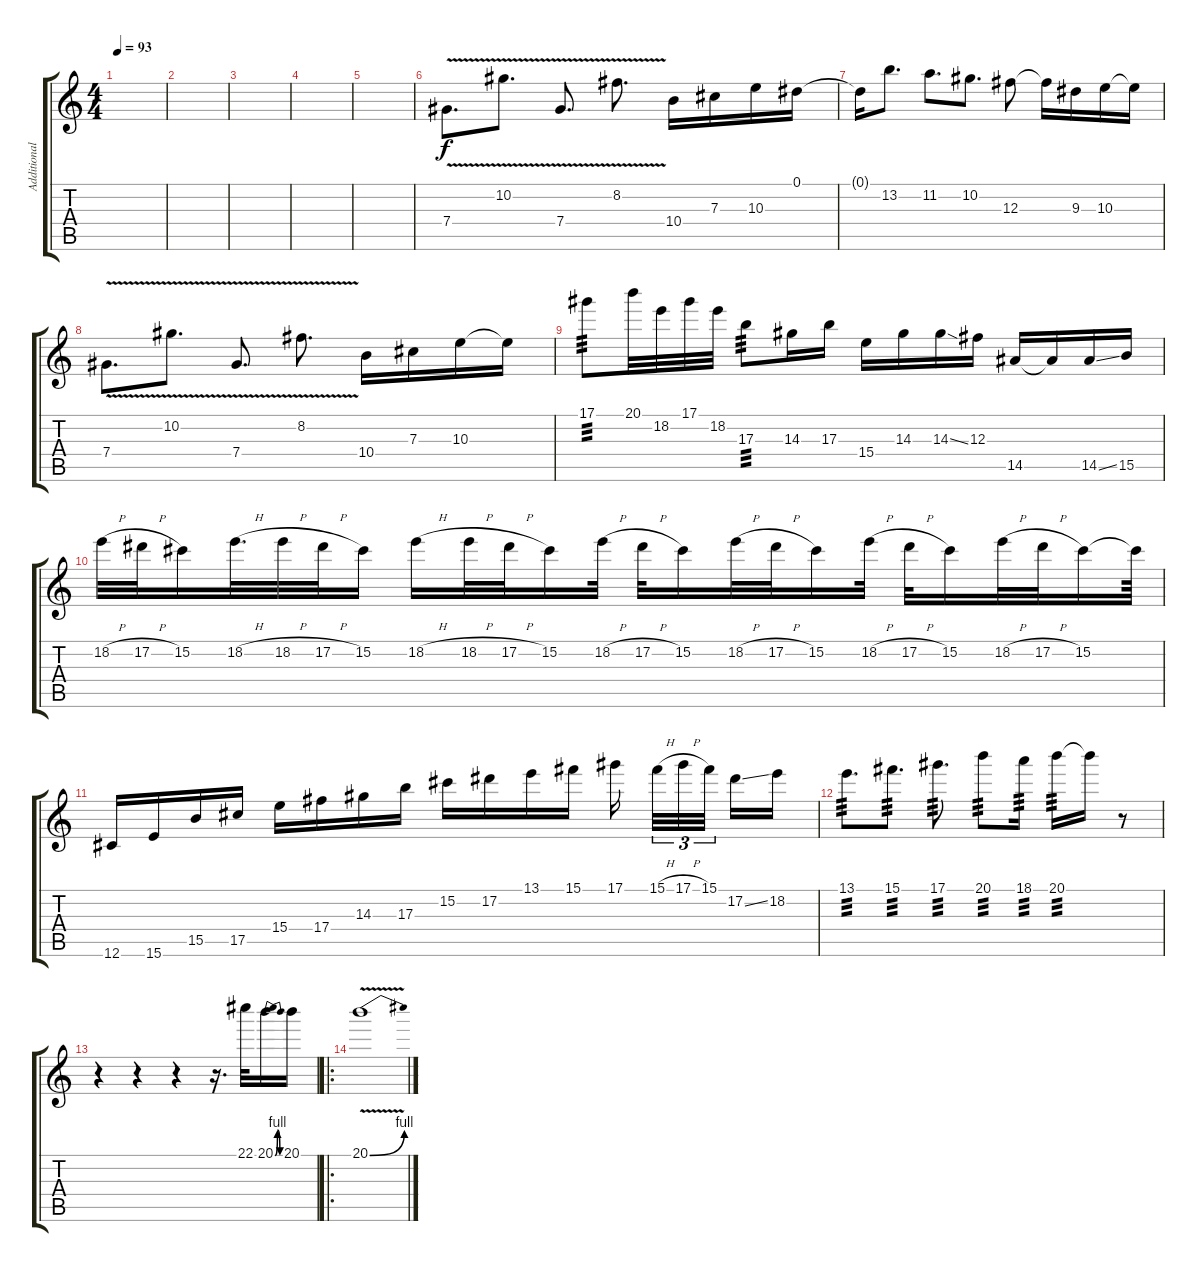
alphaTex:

\track ("Additional Guitar" "Additional") {instrument overdrivenguitar}
\staff {score tabs}
\tuning (Eb4 Bb3 Gb3 Db3 Ab2 Db2) {hide}
\ts (4 4)
\tempo 93
\clef g2
\ks c
|
|
|
|
|
7.4{v}.8{d} 10.2{v}.8{d} 7.4{v}.8{d} 8.2{v}.8{d} 10.4.16 7.3.16 10.3.16 0.1.16 |
0.1{t}.16 13.2.8{d} 11.2.8{d} 10.2.8{d} 12.3.8 12.3{t}.16 9.3.16 10.3.16 10.3{t}.16 |
7.4{v}.8{d} 10.2{v}.8{d} 7.4{v}.8{d} 8.2{v}.8{d} 10.4.16 7.3.16 10.3.16 10.3{t}.16 |
17.1.8{tp 3} 20.1.32 18.2.32 17.1.32 18.2.32 17.3.8{tp 3} 14.3.16 17.3.16 15.4.16 14.3.16 14.3{ss}.16 12.3.16 14.5.16 14.5{t}.16 14.5{ss}.16 15.5.16 |
18.2{h}.32 17.2{h}.32 15.2.16 18.2{h}.32{d} 18.2{h}.32 17.2{h}.32 15.2.16 18.2{h}.16 18.2{h}.32 17.2{h}.32 15.2.16 18.2{h}.32 17.2{h}.32 15.2.16 18.2{h}.32 17.2{h}.32 15.2.16 18.2{h}.32 17.2{h}.32 15.2.16 18.2{h}.32 17.2{h}.32 15.2.16 15.2{t}.64 |
12.6.16 15.6.16 15.5.16 17.5.16 15.4.16 17.4.16 14.3.16 17.3.16 15.2.16 17.2.16 13.1.16 15.1.16 17.1.16{beam splitsecondary} 15.1{h}.32{tu (3 2)} 17.1{h}.32{tu (3 2)} 15.1.32{tu (3 2) beam splitsecondary} 17.2{ss}.16 18.2.16 |
13.1.8{d tp 3} 15.1.8{d tp 3} 17.1.8{d tp 3} 20.1.8{tp 3} 18.1.16{tp 3} 20.1.16{tp 3} 20.1{t}.16 r.8 |
r.4 r.4 r.4 r.16{d} 22.1.32 20.1{be (bendrelease 0 0 15 4 45 4 60 0)}.16 20.1.16 |
\ro
20.1{be (bend 0 0 60 4) v}.1
